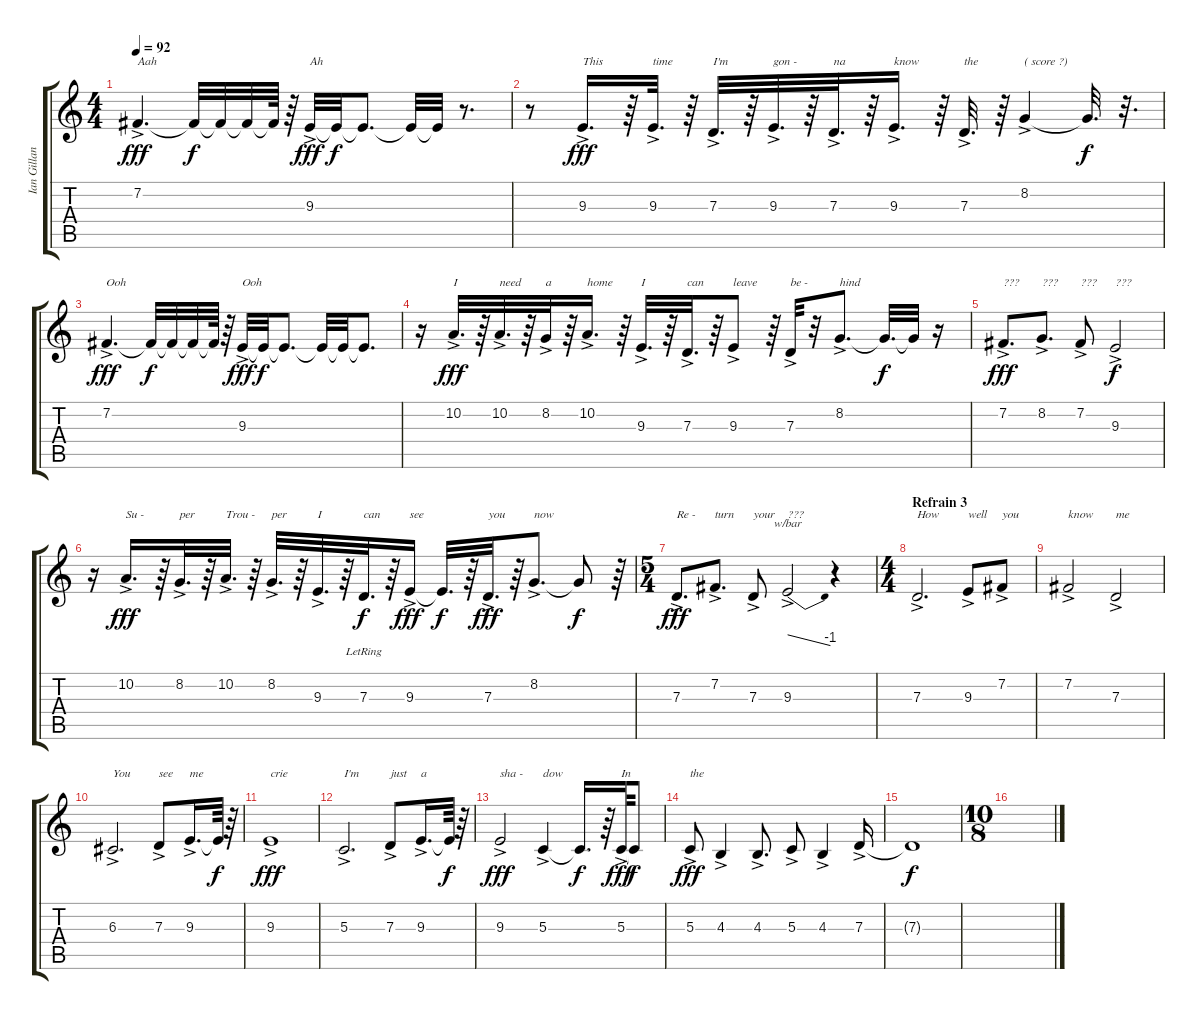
\track ("Ian Gillan" "Ian Gillan") {instrument stringensemble1}
\staff {score tabs}
\tuning (E4 B3 G3 D3 A2 E2) {hide}
\ts (4 4)
\tempo 92
\clef g2
\ks c
7.2{ac}.4{d txt "Aah" dy fff} 7.2{t}.32{dy f} 7.2{t}.32 7.2{t}.32 7.2{t}.64 r.64 9.3{ac}.32{txt "Ah" dy fff} 9.3{t}.32{dy f} 9.3{t}.8{d} 9.3{t}.32 9.3{t}.32 r.8{d} |
r.8 9.3{ac}.16{d txt "This" dy fff} r.64 9.3{ac}.32{d txt "time"} r.64 7.3{ac}.32{d txt "I'm"} r.64 9.3{ac}.32{d txt "gon -"} r.64 7.3{ac}.32{d txt "na"} r.64 9.3{ac}.16{d txt "know"} r.64 7.3{ac}.32{d txt "the"} r.64 8.2{ac}.4{txt "( score ?)"} 8.2{t}.32{d dy f} r.32{d} |
7.2{ac}.4{d txt "Ooh" dy fff} 7.2{t}.32{dy f} 7.2{t}.32 7.2{t}.32 7.2{t}.64 r.64 9.3{ac}.32{txt "Ooh" dy fff} 9.3{t}.32{dy f} 9.3{t}.8{d} 9.3{t}.32 9.3{t}.32 9.3{t}.8{d} |
r.16 10.2{ac}.32{d txt "I" dy fff} r.64 10.2{ac}.32{d txt "need"} r.64 8.2{ac}.32{txt "a"} r.64 10.2{ac}.16{d txt "home"} r.64 9.3{ac}.32{d txt "I"} r.64 7.3{ac}.32{d txt "can"} r.64 9.3{ac}.8{txt "leave"} r.64 7.3{ac}.32{txt "be -"} r.32 8.2{ac}.8{d txt "hind"} 8.2{t}.32{d dy f} 8.2{t}.32 r.16 |
7.2{ac}.8{d txt "???" dy fff} 8.2{ac}.8{d txt "???"} 7.2{ac}.8{txt "???"} 9.3{ac}.2{txt "???" dy f} |
r.16 10.2{ac}.16{d txt "Su -" dy fff} r.64 8.2{ac}.32{d txt "per"} r.64 10.2{ac}.32{d txt "Trou -"} r.64 8.2{ac}.32{d txt "per"} r.64 9.3{ac}.32{d txt "I"} r.64 7.3{lr}.32{d txt "can" dy f} r.64 9.3{ac}.16{txt "see" dy fff} 9.3{t}.32{d dy f} r.64 7.3{ac}.32{d txt "you" dy fff} r.64 8.2{ac}.8{d txt "now"} 8.2{t}.8{dy f} r.64 |
\ts (5 4)
7.3{ac}.8{d txt "Re -" dy fff} 7.2{ac}.8{d txt "turn"} 7.3{ac}.8{txt "your"} 9.3{ac}.2{tbe (dive default 0 0 60 -4) txt "???"} r.4 |
\ts (4 4)
\section ("" "Refrain 3")
7.3{ac}.2{d txt "How"} 9.3{ac}.8{txt "well"} 7.2{ac}.8{txt "you"} |
7.2{ac}.2{txt "know"} 7.3{ac}.2{txt "me"} |
6.3{ac}.2{d txt "You"} 7.3{ac}.8{txt "see"} 9.3{ac}.16{d txt "me"} 9.3{t}.64{dy f} r.64 |
9.3{ac}.1{txt "crie" dy fff} |
5.3{ac}.2{d txt "I'm"} 7.3{ac}.8{txt "just"} 9.3{ac}.16{d txt "a"} 9.3{t}.64{dy f} r.64 |
9.3{ac}.2{txt "sha -" dy fff} 5.3{ac}.4{txt "dow"} 5.3{t}.16{d dy f} r.64 5.3{ac}.64{txt "In" dy fff} 5.3{t}.8{dy f} |
5.3{ac}.8{txt "the" dy fff} 4.3{ac}.4 4.3{ac}.8{d} 5.3{ac}.8 4.3{ac}.4 7.3{ac}.16 |
7.3{t}.1{dy f} |
\ts (10 8)
